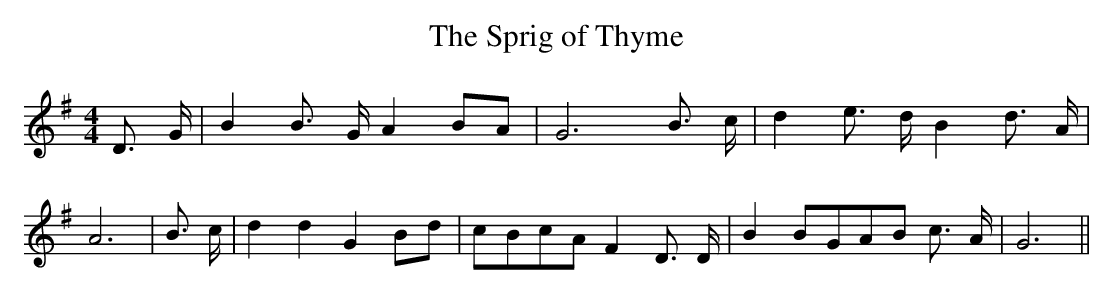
X:1
T:The Sprig of Thyme
M:4/4
L:1/8
K:G
 D3/2- G/2| B2 B3/2- G/2 A2B-A| G6 B3/2 c/2| d2 e3/2- d/2 B2 d3/2- A/2|\
 A6| B3/2- c/2| d2 d2 G2B-d|c-Bc-A F2 D3/2 D/2| B2B-GA-B c3/2- A/2|\
 G6||
